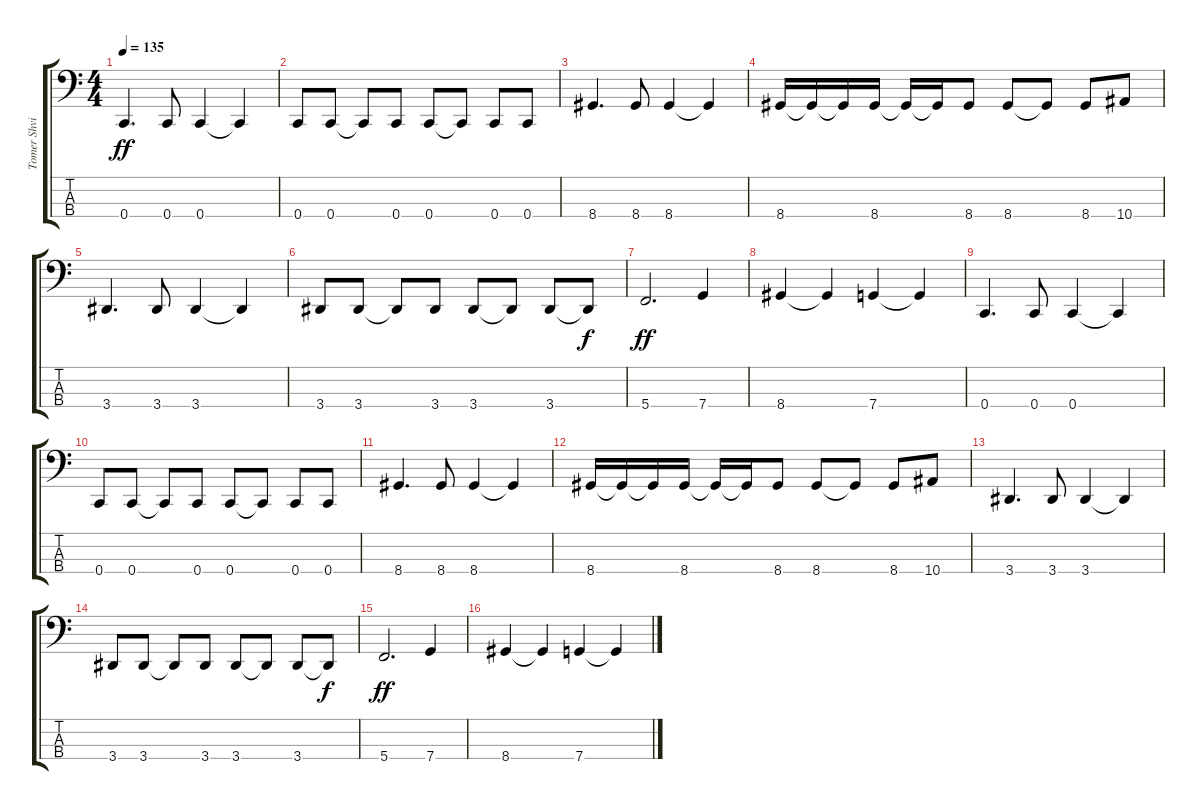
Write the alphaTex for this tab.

\track ("Tomer Shvili" "Tomer Shvi") {instrument electricbasspick}
\staff {score tabs}
\tuning (F2 C2 G1 C1) {hide}
\ts (4 4)
\tempo 135
\clef f4
\ks c
0.4.4{d dy ff} 0.4.8 0.4.4 0.4{t}.4 |
0.4.8 0.4.8 0.4{t}.8 0.4.8 0.4.8 0.4{t}.8 0.4.8 0.4.8 |
8.4.4{d} 8.4.8 8.4.4 8.4{t}.4 |
8.4.16 8.4{t}.16 8.4{t}.16 8.4.16 8.4{t}.16 8.4{t}.16 8.4.8 8.4.8 8.4{t}.8 8.4.8 10.4.8 |
3.4.4{d} 3.4.8 3.4.4 3.4{t}.4 |
3.4.8 3.4.8 3.4{t}.8 3.4.8 3.4.8 3.4{t}.8 3.4.8 3.4{t}.8{dy f} |
5.4.2{d dy ff} 7.4.4 |
8.4.4 8.4{t}.4 7.4.4 7.4{t}.4 |
0.4.4{d} 0.4.8 0.4.4 0.4{t}.4 |
0.4.8 0.4.8 0.4{t}.8 0.4.8 0.4.8 0.4{t}.8 0.4.8 0.4.8 |
8.4.4{d} 8.4.8 8.4.4 8.4{t}.4 |
8.4.16 8.4{t}.16 8.4{t}.16 8.4.16 8.4{t}.16 8.4{t}.16 8.4.8 8.4.8 8.4{t}.8 8.4.8 10.4.8 |
3.4.4{d} 3.4.8 3.4.4 3.4{t}.4 |
3.4.8 3.4.8 3.4{t}.8 3.4.8 3.4.8 3.4{t}.8 3.4.8 3.4{t}.8{dy f} |
5.4.2{d dy ff} 7.4.4 |
8.4.4 8.4{t}.4 7.4.4 7.4{t}.4
